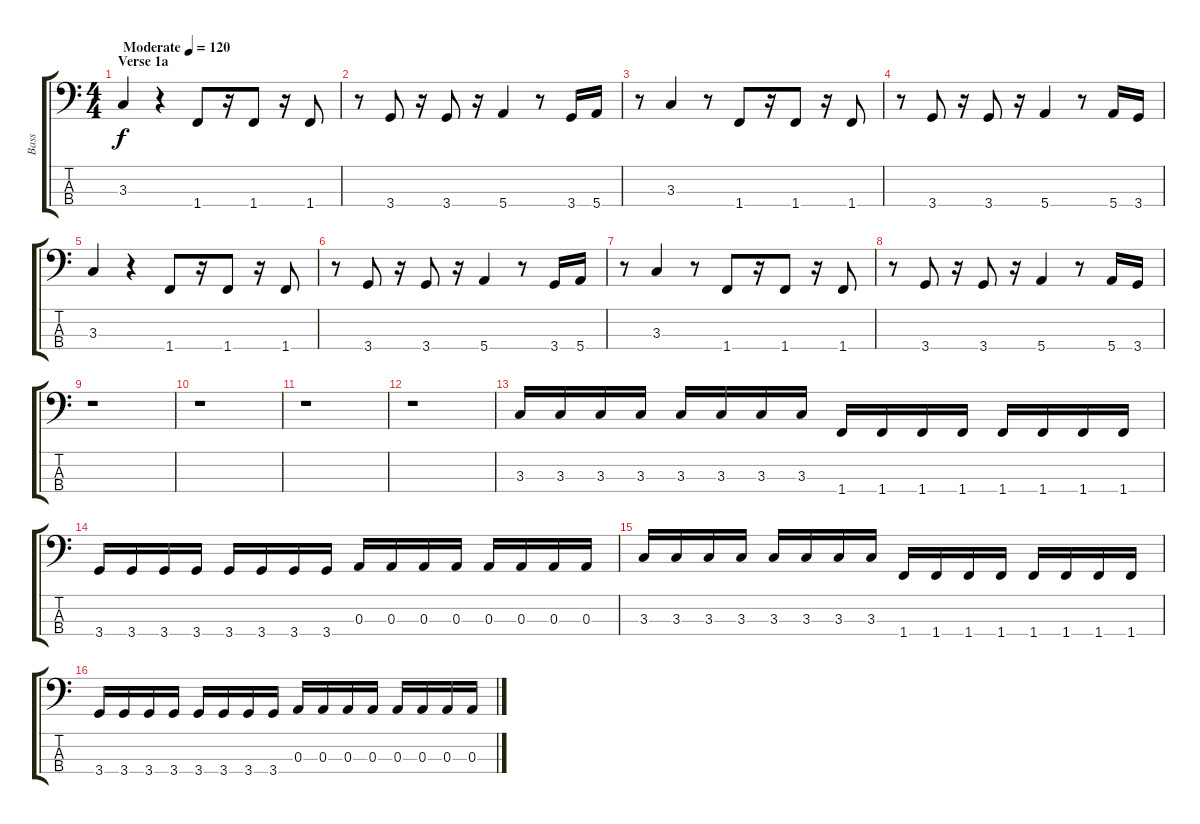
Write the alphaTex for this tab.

\track ("Bass" "Bass") {instrument synthbass2}
\staff {score tabs}
\tuning (G2 D2 A1 E1) {hide}
\ts (4 4)
\section ("" "Verse 1a")
\tempo (120 "Moderate")
\clef f4
\ks c
3.3.4{dy f instrument synthbass2} r.4 1.4.8 r.16 1.4.8 r.16 1.4.8 |
r.8 3.4.8 r.16 3.4.8 r.16 5.4.4 r.8 3.4.16 5.4.16 |
r.8 3.3.4 r.8 1.4.8 r.16 1.4.8 r.16 1.4.8 |
r.8 3.4.8 r.16 3.4.8 r.16 5.4.4 r.8 5.4.16 3.4.16 |
3.3.4 r.4 1.4.8 r.16 1.4.8 r.16 1.4.8 |
r.8 3.4.8 r.16 3.4.8 r.16 5.4.4 r.8 3.4.16 5.4.16 |
r.8 3.3.4 r.8 1.4.8 r.16 1.4.8 r.16 1.4.8 |
r.8 3.4.8 r.16 3.4.8 r.16 5.4.4 r.8 5.4.16 3.4.16 |
r.1 |
r.1 |
r.1 |
r.1 |
3.3.16 3.3.16 3.3.16 3.3.16 3.3.16 3.3.16 3.3.16 3.3.16 1.4.16 1.4.16 1.4.16 1.4.16 1.4.16 1.4.16 1.4.16 1.4.16 |
3.4.16 3.4.16 3.4.16 3.4.16 3.4.16 3.4.16 3.4.16 3.4.16 0.3.16 0.3.16 0.3.16 0.3.16 0.3.16 0.3.16 0.3.16 0.3.16 |
3.3.16 3.3.16 3.3.16 3.3.16 3.3.16 3.3.16 3.3.16 3.3.16 1.4.16 1.4.16 1.4.16 1.4.16 1.4.16 1.4.16 1.4.16 1.4.16 |
3.4.16 3.4.16 3.4.16 3.4.16 3.4.16 3.4.16 3.4.16 3.4.16 0.3.16 0.3.16 0.3.16 0.3.16 0.3.16 0.3.16 0.3.16 0.3.16
